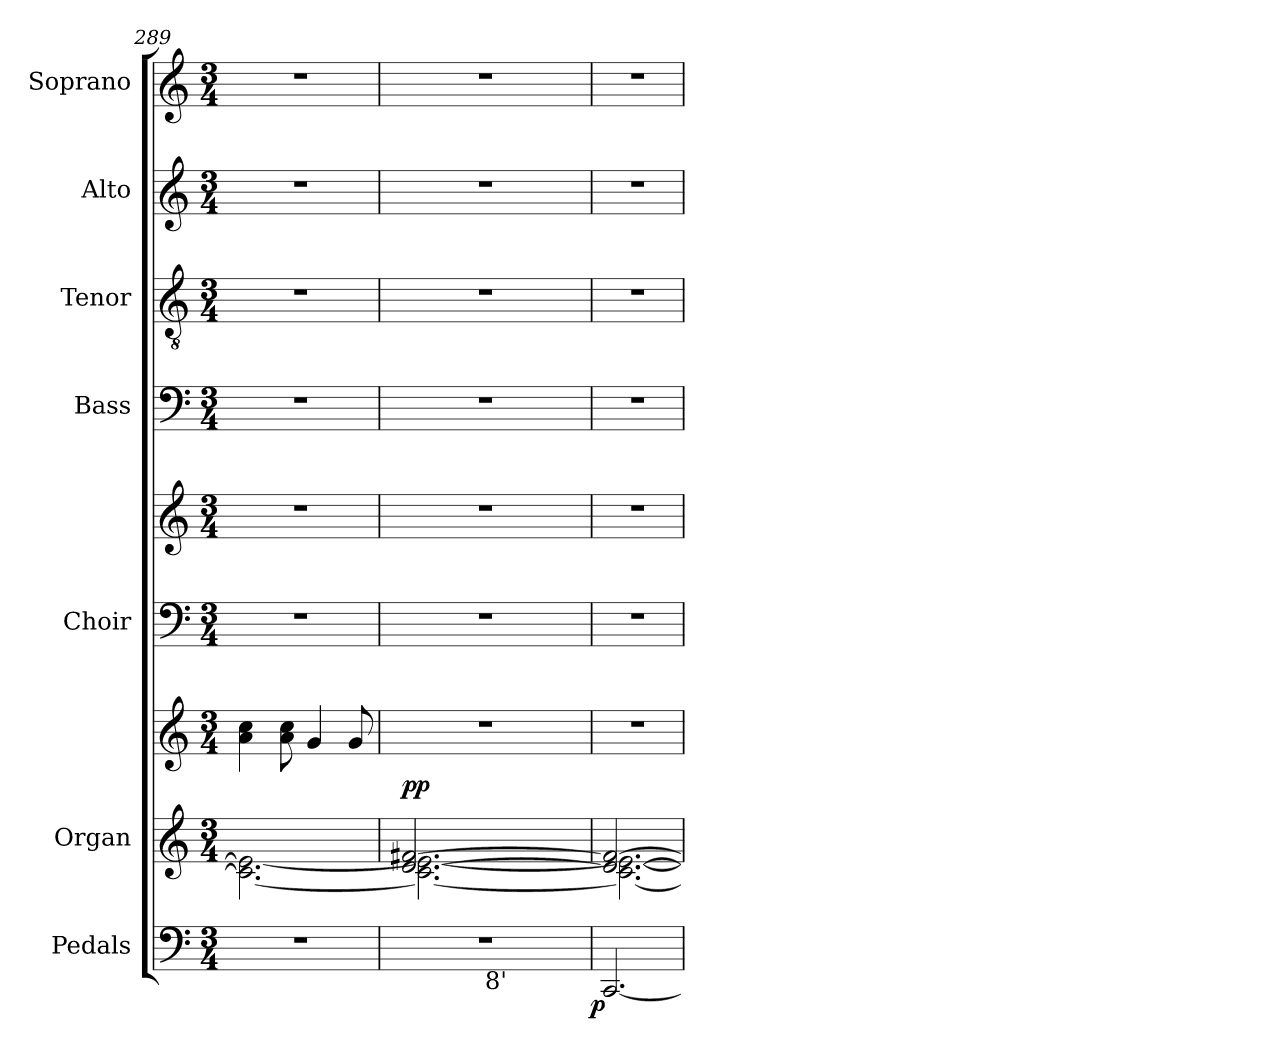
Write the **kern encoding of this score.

**kern	**dynam	**kern	**kern	**dynam	**kern	**kern	**kern	**kern	**kern	**kern
*part7	*part7	*part6	*part6	*part6	*part5	*part5	*part4	*part3	*part2	*part1
*staff9	*staff9	*staff8	*staff7	*staff7/8	*staff6	*staff5	*staff4	*staff3	*staff2	*staff1
*I"Pedals	*	*I"Organ	*	*	*I"Choir	*	*I"Bass	*I"Tenor	*I"Alto	*I"Soprano
*I'Ped.	*	*I'Org.	*	*	*I'Choir	*	*I'B.	*I'T.	*I'A.	*I'S.
*clefF4	*	*clefG2	*clefG2	*	*clefF4	*clefG2	*clefF4	*clefGv2	*clefG2	*clefG2
*	*	*	*	*	*	*	*	*ITrd7c12	*	*
*k[]	*	*k[]	*k[]	*	*k[]	*k[]	*k[]	*k[]	*k[]	*k[]
*C:	*	*C:	*C:	*	*C:	*C:	*C:	*C:	*C:	*C:
*M3/4	*	*M3/4	*M3/4	*	*M3/4	*M3/4	*M3/4	*M3/4	*M3/4	*M3/4
=289	=289	=289	=289	=289	=289	=289	=289	=289	=289	=289
!LO:N:vis=1	!	!	!	!	!LO:N:vis=1	!LO:N:vis=1	!LO:N:vis=1	!LO:N:vis=1	!LO:N:vis=1	!LO:N:vis=1
*	*	*^	*	*	*	*	*	*	*	*
2.r	.	2.ryy	2.ci\_< 2.ei_<	4ai\ 4cci	.	2.r	2.r	2.r	2.r	2.r	2.r
.	.	.	.	8ai\ 8cci	.	.	.	.	.	.	.
.	.	.	.	4gi/	.	.	.	.	.	.	.
.	.	.	.	8gi/	.	.	.	.	.	.	.
=290	=290	=290	=290	=290	=290	=290	=290	=290	=290	=290	=290
!LO:N:vis=1	!	!	!	!LO:N:vis=1	!	!LO:N:vis=1	!LO:N:vis=1	!LO:N:vis=1	!LO:N:vis=1	!LO:N:vis=1	!LO:N:vis=1
*^	*	*	*	*	*	*	*	*	*	*	*
*	*^	*	*	*	*	*	*	*	*	*	*	*
2.r	2ryy	4ryy	.	[>2.di/ [>2.f#Xi	2.ci\_< 2.ei_<	2.r	pp	2.r	2.r	2.r	2.r	2.r	2.r
.	.	8ryy	.	.	.	.	.	.	.	.	.	.	.
.	.	64ryy	.	.	.	.	.	.	.	.	.	.	.
.	.	128ryy	.	.	.	.	.	.	.	.	.	.	.
.	.	512ryy	.	.	.	.	.	.	.	.	.	.	.
!	!	!LO:TX:b:t=8'	!	!	!	!	!	!	!	!	!	!	!
.	.	4ryy	.	.	.	.	.	.	.	.	.	.	.
.	8ryy	.	.	.	.	.	.	.	.	.	.	.	.
.	16ryy	.	.	.	.	.	.	.	.	.	.	.	.
.	.	16ryy	.	.	.	.	.	.	.	.	.	.	.
.	32ryy	.	.	.	.	.	.	.	.	.	.	.	.
.	.	32ryy	.	.	.	.	.	.	.	.	.	.	.
.	64ryy	.	.	.	.	.	.	.	.	.	.	.	.
.	128...ryy	.	.	.	.	.	.	.	.	.	.	.	.
.	.	256.ryy	.	.	.	.	.	.	.	.	.	.	.
.	1024ryy	.	p	.	.	.	.	.	.	.	.	.	.
=291	=291	=291	=291	=291	=291	=291	=291	=291	=291	=291	=291	=291	=291
!	!	!	!	!	!	!LO:N:vis=1	!	!LO:N:vis=1	!LO:N:vis=1	!LO:N:vis=1	!LO:N:vis=1	!LO:N:vis=1	!LO:N:vis=1
*v	*v	*v	*	*	*	*	*	*	*	*	*	*	*
[<2.CCi/	.	2.di/_> 2.f#i_>	2.ci\_< 2.ei_<	2.r	.	2.r	2.r	2.r	2.r	2.r	2.r
*	*	*v	*v	*	*	*	*	*	*	*	*
=	=	=	=	=	=	=	=	=	=	=
*-	*-	*-	*-	*-	*-	*-	*-	*-	*-	*-
